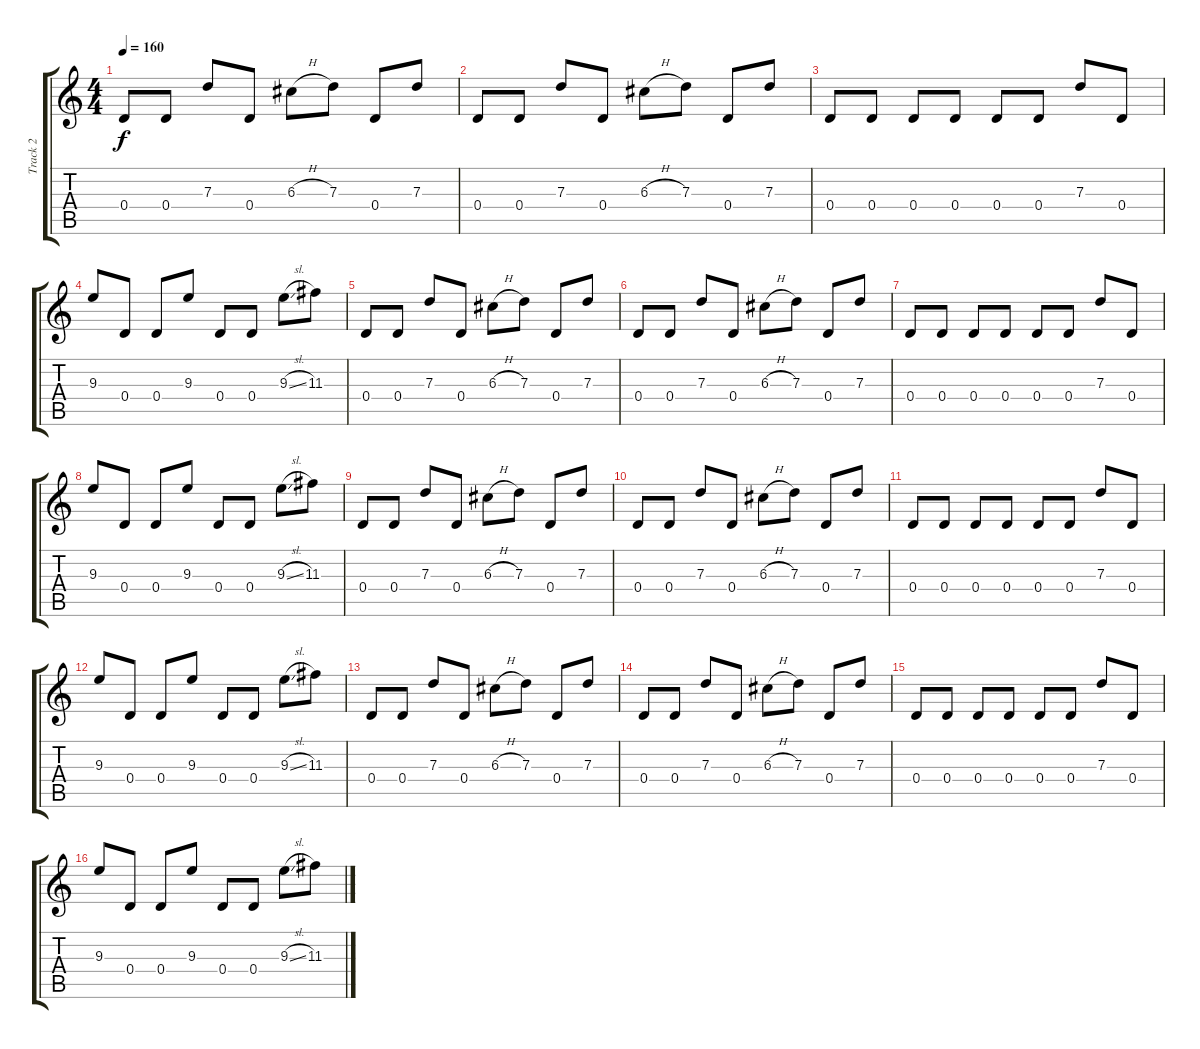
\track ("Track 2" "Track 2") {instrument overdrivenguitar}
\staff {score tabs}
\tuning (E4 B3 G3 D3 A2 E2) {hide}
\ts (4 4)
\tempo 160
\clef g2
\ks c
0.4.8{dy f} 0.4.8 7.3.8 0.4.8 6.3{h}.8 7.3.8 0.4.8 7.3.8 |
0.4.8 0.4.8 7.3.8 0.4.8 6.3{h}.8 7.3.8 0.4.8 7.3.8 |
0.4.8 0.4.8 0.4.8 0.4.8 0.4.8 0.4.8 7.3.8 0.4.8 |
9.3.8 0.4.8 0.4.8 9.3.8 0.4.8 0.4.8 9.3{sl}.8 11.3.8 |
0.4.8 0.4.8 7.3.8 0.4.8 6.3{h}.8 7.3.8 0.4.8 7.3.8 |
0.4.8 0.4.8 7.3.8 0.4.8 6.3{h}.8 7.3.8 0.4.8 7.3.8 |
0.4.8 0.4.8 0.4.8 0.4.8 0.4.8 0.4.8 7.3.8 0.4.8 |
9.3.8 0.4.8 0.4.8 9.3.8 0.4.8 0.4.8 9.3{sl}.8 11.3.8 |
0.4.8 0.4.8 7.3.8 0.4.8 6.3{h}.8 7.3.8 0.4.8 7.3.8 |
0.4.8 0.4.8 7.3.8 0.4.8 6.3{h}.8 7.3.8 0.4.8 7.3.8 |
0.4.8 0.4.8 0.4.8 0.4.8 0.4.8 0.4.8 7.3.8 0.4.8 |
9.3.8 0.4.8 0.4.8 9.3.8 0.4.8 0.4.8 9.3{sl}.8 11.3.8 |
0.4.8 0.4.8 7.3.8 0.4.8 6.3{h}.8 7.3.8 0.4.8 7.3.8 |
0.4.8 0.4.8 7.3.8 0.4.8 6.3{h}.8 7.3.8 0.4.8 7.3.8 |
0.4.8 0.4.8 0.4.8 0.4.8 0.4.8 0.4.8 7.3.8 0.4.8 |
9.3.8 0.4.8 0.4.8 9.3.8 0.4.8 0.4.8 9.3{sl}.8 11.3.8
